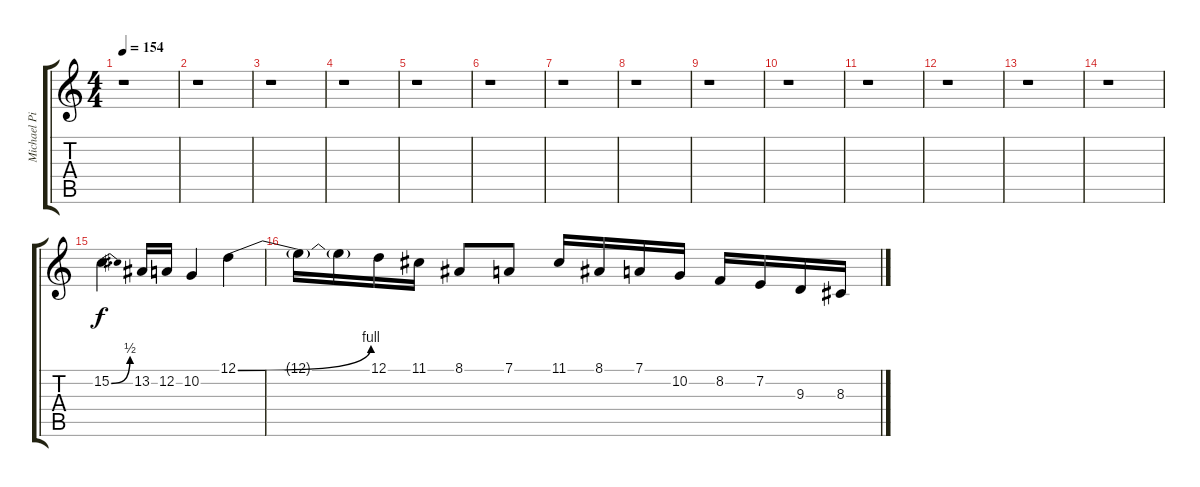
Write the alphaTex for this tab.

\track ("Michael Pinnella solo" "Michael Pi") {instrument lead1square}
\staff {score tabs}
\tuning (D4 A3 F3 C3 G2 D2) {hide}
\ts (4 4)
\tempo 154
\clef g2
\ks c
r.1{dy f} |
r.1 |
r.1 |
r.1 |
r.1 |
r.1 |
r.1 |
r.1 |
r.1 |
r.1 |
r.1 |
r.1 |
r.1 |
r.1 |
15.2{be (bend 0 0 60 2)}.4{d instrument lead2sawtooth} 13.2.16 12.2.16 10.2.4 12.1{be (bend 0 0 60 4)}.4 |
12.1{t}.16 12.1{t}.16 12.1.16 11.1.16 8.1.8 7.1.8 11.1.16 8.1.16 7.1.16 10.2.16 8.2.16 7.2.16 9.3.16 8.3.16
